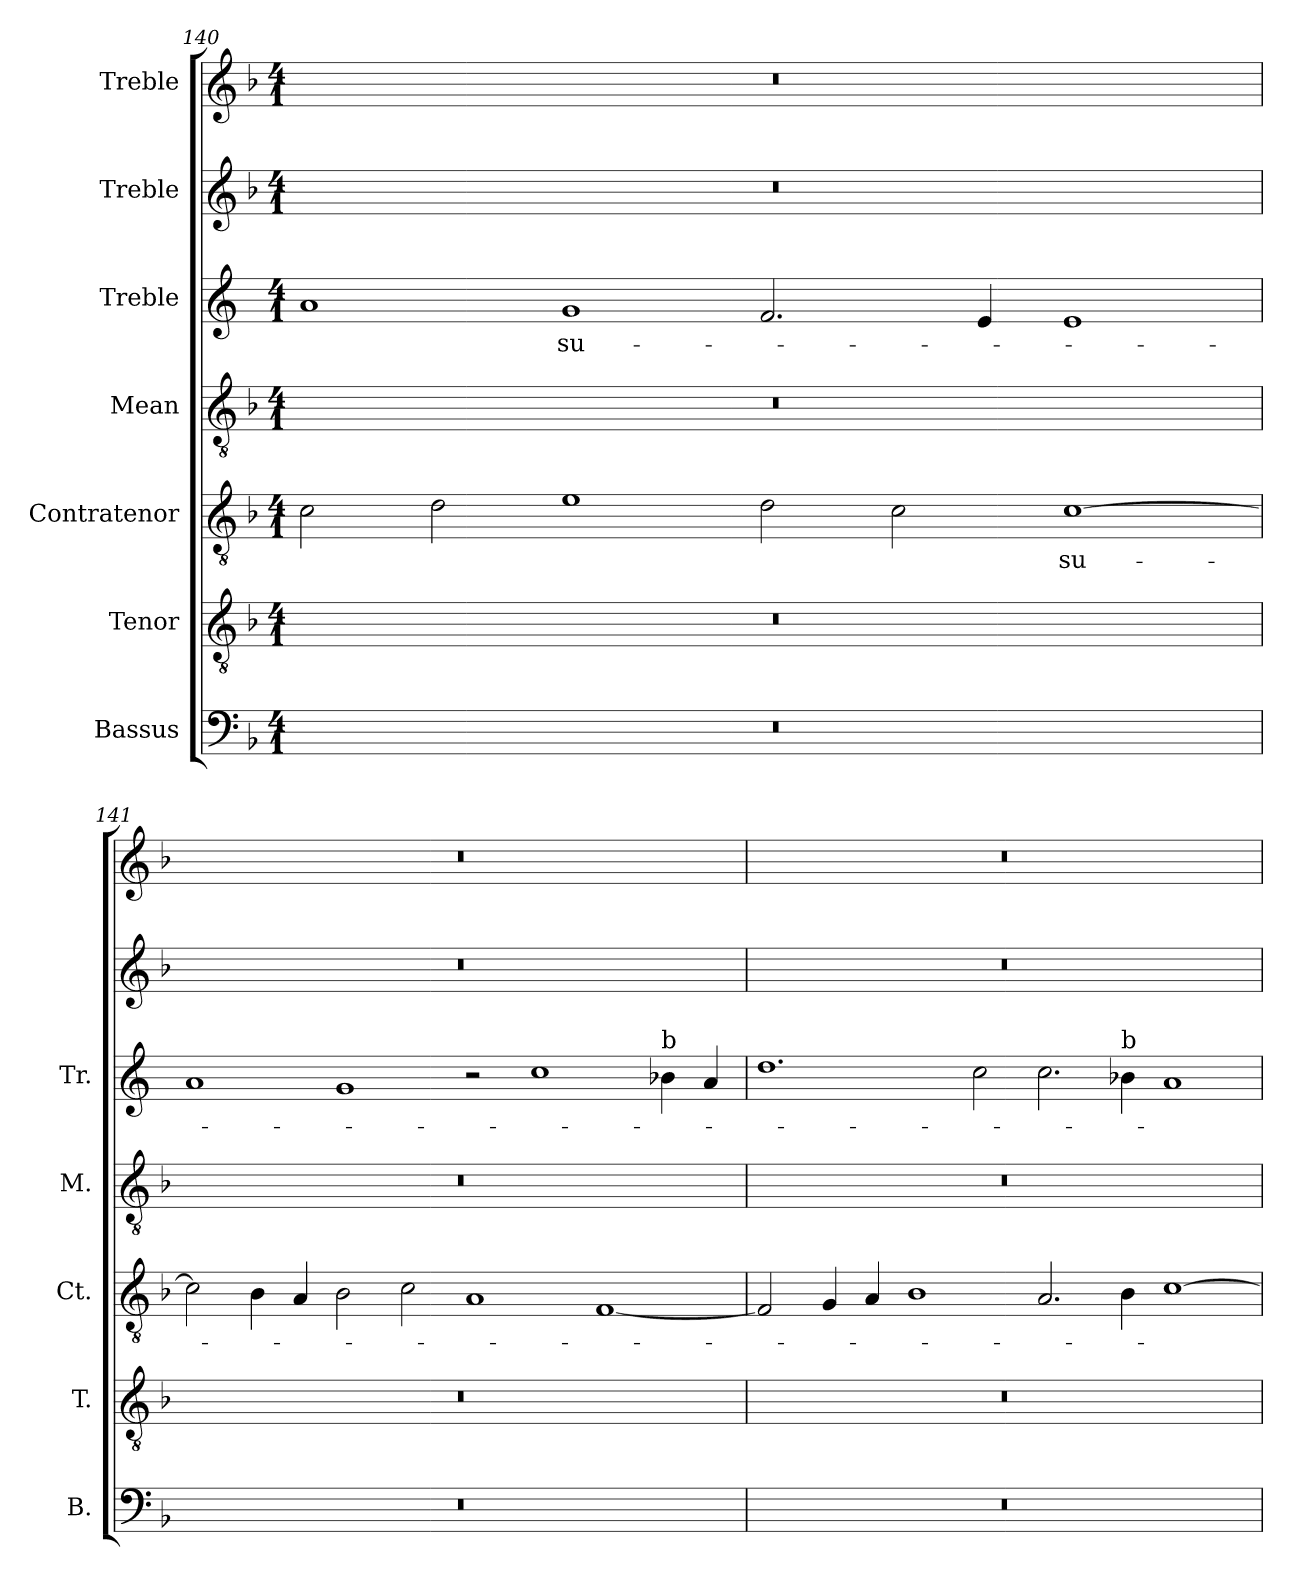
**kern	**kern	**kern	**text	**kern	**kern	**text	**kern	**kern
*part7	*part6	*part5	*part5	*part4	*part3	*part3	*part2	*part1
*staff7	*staff6	*staff5	*staff5	*staff4	*staff3	*staff3	*staff2	*staff1
*I"Bassus	*I"Tenor	*I"Contratenor	*	*I"Mean	*I"Treble	*	*I"Treble	*I"Treble
*I'B.	*I'T.	*I'Ct.	*	*I'M.	*I'Tr.	*	*	*
!!LO:LB:g=z
*clefF4	*clefGv2	*clefGv2	*	*clefGv2	*clefG2	*	*clefG2	*clefG2
*	*ITrd7c12	*ITrd7c12	*	*ITrd7c12	*	*	*	*
*k[b-]	*k[b-]	*k[b-]	*	*k[b-]	*k[]	*	*k[b-]	*k[b-]
*F:	*F:	*F:	*	*F:	*	*	*F:	*F:
*M4/1	*M4/1	*M4/1	*	*M4/1	*M4/1	*	*M4/1	*M4/1
=140	=140	=140	=140	=140	=140	=140	=140	=140
!LO:N:vis=1	!LO:N:vis=1	!	!	!LO:N:vis=1	!	!	!LO:N:vis=1	!LO:N:vis=1
00r	00r	2Ci\	.	00r	1ai	.	00r	00r
.	.	2Di\	.	.	.	.	.	.
!	!	!	!	!	!	!LO:LY:b:color=#000000	!	!
.	.	1Ei	.	.	1gi	-su-	.	.
.	.	2Di\	.	.	2.fi/	.	.	.
.	.	2Ci\	.	.	.	.	.	.
.	.	.	.	.	4ei/	.	.	.
!	!	!	!LO:LY:b:color=#000000	!	!	!	!	!
.	.	[>1Ci	-su-	.	1ei	.	.	.
=141`	=141`	=141`	=141`	=141`	=141`	=141`	=141`	=141`
!LO:N:vis=1	!LO:N:vis=1	!	!	!LO:N:vis=1	!	!	!LO:N:vis=1	!LO:N:vis=1
00r	00r	2Ci\]	.	00r	1ai	.	00r	00r
.	.	4BB-i\	.	.	.	.	.	.
.	.	4AAi/	.	.	.	.	.	.
.	.	2BB-i\	.	.	1gi	.	.	.
.	.	2Ci\	.	.	.	.	.	.
.	.	1AAi	.	.	2r	.	.	.
.	.	.	.	.	1cci	.	.	.
.	.	[<1FFi	.	.	.	.	.	.
!	!	!	!	!	!LO:TX:a:t=b	!	!	!
.	.	.	.	.	4b-i\	.	.	.
.	.	.	.	.	4ai/	.	.	.
=142`	=142`	=142`	=142`	=142`	=142`	=142`	=142`	=142`
!LO:N:vis=1	!LO:N:vis=1	!	!	!LO:N:vis=1	!	!	!LO:N:vis=1	!LO:N:vis=1
00r	00r	2FFi/]	.	00r	1.ddi	.	00r	00r
.	.	4GGi/	.	.	.	.	.	.
.	.	4AAi/	.	.	.	.	.	.
.	.	1BB-i	.	.	.	.	.	.
.	.	.	.	.	2cci\	.	.	.
.	.	2.AAi/	.	.	2.cci\	.	.	.
!	!	!	!	!	!LO:TX:a:t=b	!	!	!
.	.	4BB-i\	.	.	4b-i\	.	.	.
.	.	[>1Ci	.	.	1ai	.	.	.
=`	=`	=`	=`	=`	=`	=`	=`	=`
*-	*-	*-	*-	*-	*-	*-	*-	*-
